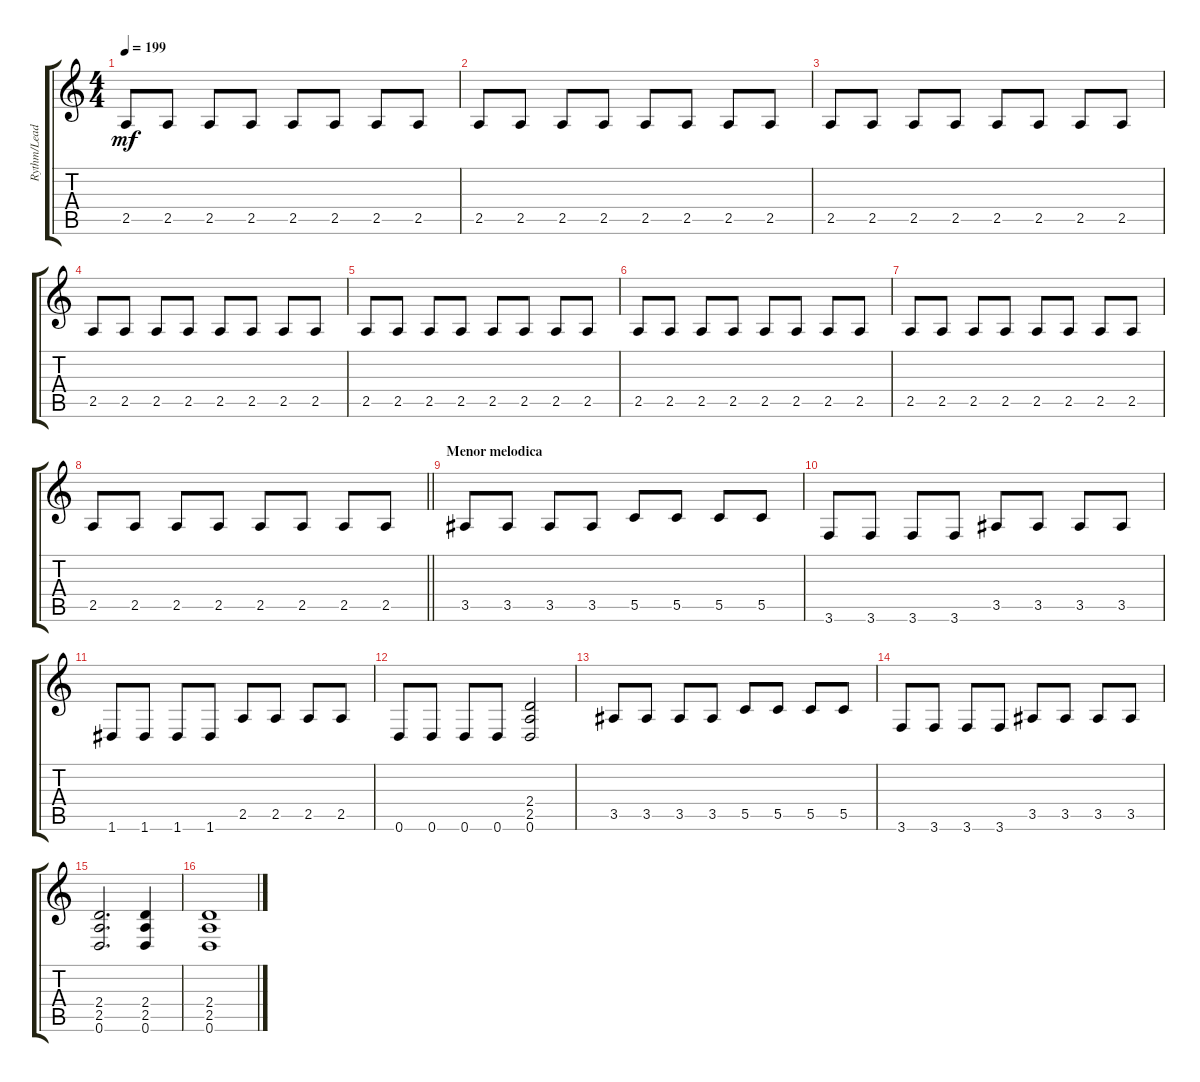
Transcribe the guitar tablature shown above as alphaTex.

\track ("Rythm/Lead D" "Rythm/Lead") {instrument distortionguitar}
\staff {score tabs}
\tuning (D4 A3 F3 C3 G2 D2) {hide}
\ts (4 4)
\tempo 199
\clef g2
\ks c
2.5.8{dy mf} 2.5.8 2.5.8 2.5.8 2.5.8 2.5.8 2.5.8 2.5.8 |
2.5.8 2.5.8 2.5.8 2.5.8 2.5.8 2.5.8 2.5.8 2.5.8 |
2.5.8 2.5.8 2.5.8 2.5.8 2.5.8 2.5.8 2.5.8 2.5.8 |
2.5.8 2.5.8 2.5.8 2.5.8 2.5.8 2.5.8 2.5.8 2.5.8 |
2.5.8 2.5.8 2.5.8 2.5.8 2.5.8 2.5.8 2.5.8 2.5.8 |
2.5.8 2.5.8 2.5.8 2.5.8 2.5.8 2.5.8 2.5.8 2.5.8 |
2.5.8 2.5.8 2.5.8 2.5.8 2.5.8 2.5.8 2.5.8 2.5.8 |
\barLineRight lightlight
2.5.8 2.5.8 2.5.8 2.5.8 2.5.8 2.5.8 2.5.8 2.5.8 |
\section ("" "Menor melodica")
3.5.8 3.5.8 3.5.8 3.5.8 5.5.8 5.5.8 5.5.8 5.5.8 |
3.6.8 3.6.8 3.6.8 3.6.8 3.5.8 3.5.8 3.5.8 3.5.8 |
1.6.8 1.6.8 1.6.8 1.6.8 2.5.8 2.5.8 2.5.8 2.5.8 |
0.6.8 0.6.8 0.6.8 0.6.8 (2.4 2.5 0.6).2 |
3.5.8 3.5.8 3.5.8 3.5.8 5.5.8 5.5.8 5.5.8 5.5.8 |
3.6.8 3.6.8 3.6.8 3.6.8 3.5.8 3.5.8 3.5.8 3.5.8 |
(2.4 2.5 0.6).2{d} (2.4 2.5 0.6).4 |
(2.4 2.5 0.6).1
